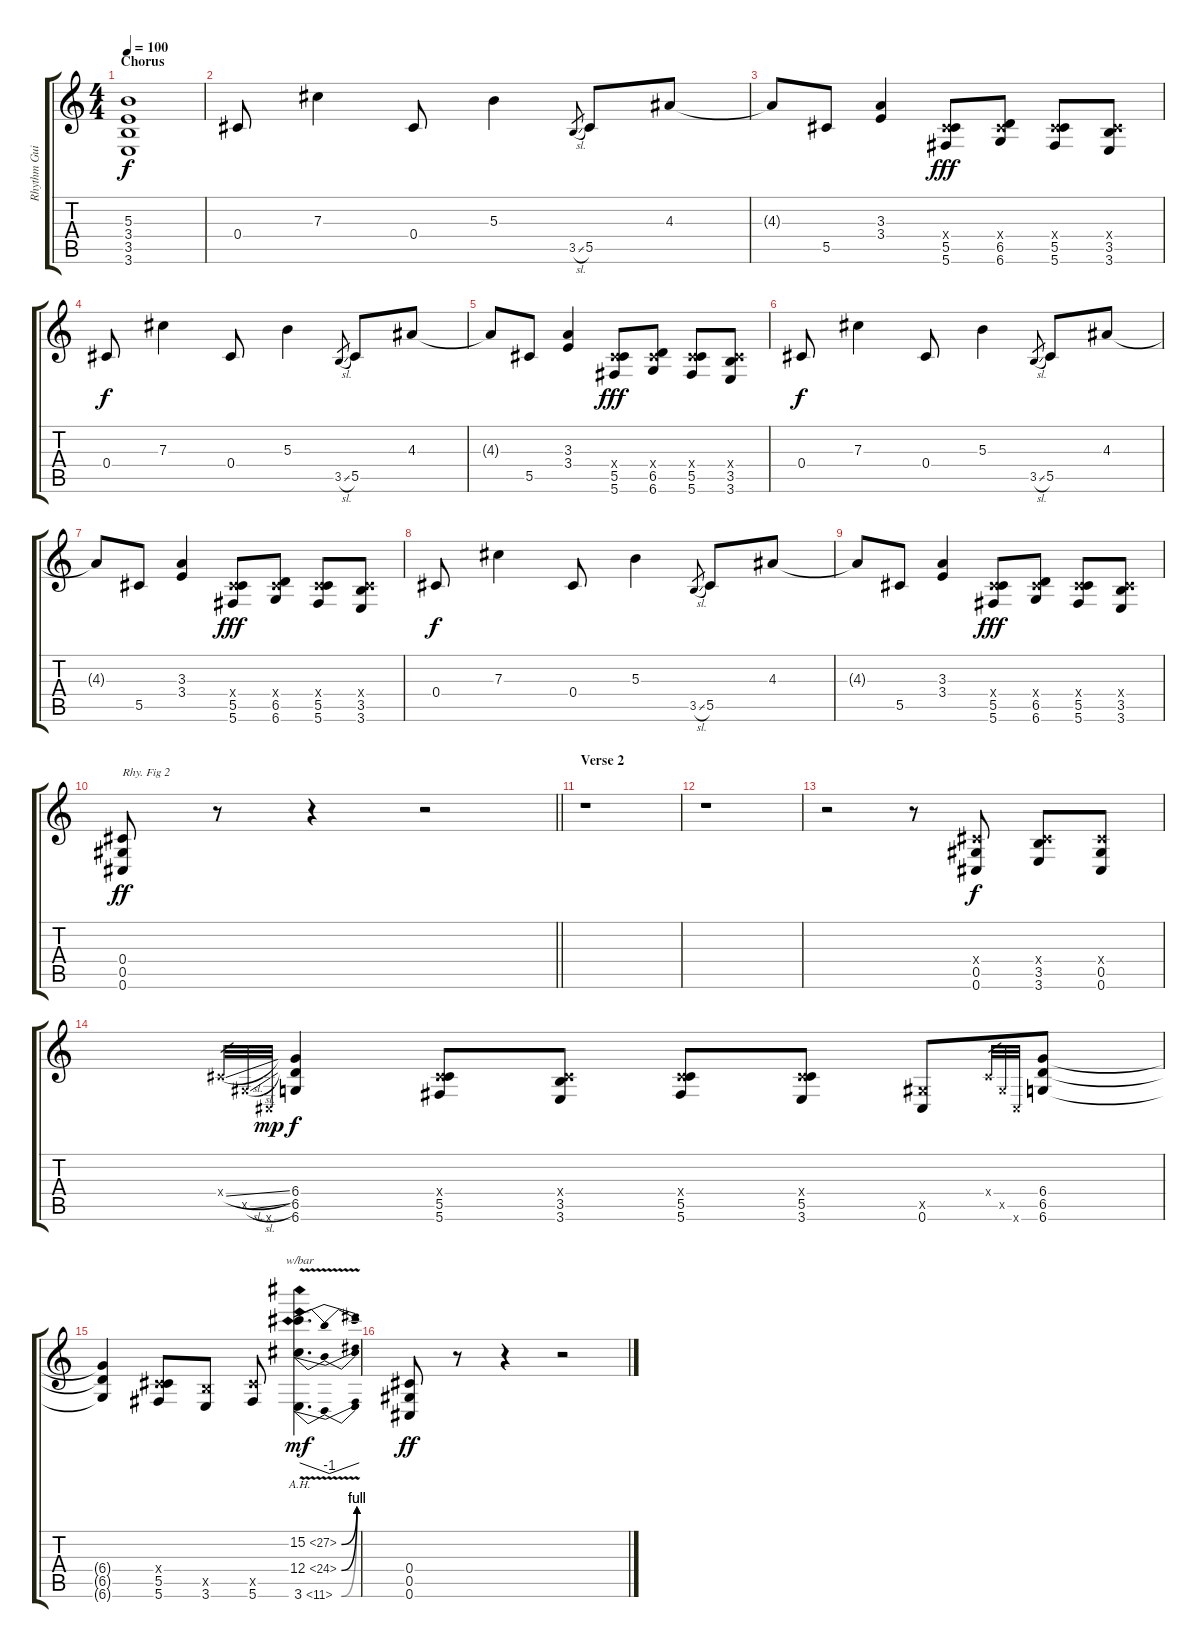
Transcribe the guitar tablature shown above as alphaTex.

\track ("Rhythm Guitar 2" "Rhythm Gui") {instrument distortionguitar}
\staff {score tabs}
\tuning (Eb4 Bb3 Gb3 Db3 Ab2 Db2) {hide}
\ts (4 4)
\section ("" "Chorus")
\tempo 100
\clef g2
\ks c
(5.3 3.4 3.5 3.6).1{dy f} |
0.4.8 7.3.4 0.4.8 5.3.4 3.5{sl}.8{gr} 5.5.8 4.3.8 |
4.3{t}.8 5.5.8 (3.3 3.4).4 (0.4{x} 5.5 5.6).8{dy fff} (0.4{x} 6.5 6.6).8 (0.4{x} 5.5 5.6).8 (0.4{x} 3.5 3.6).8 |
0.4.8{dy f} 7.3.4 0.4.8 5.3.4 3.5{sl}.8{gr} 5.5.8 4.3.8 |
4.3{t}.8 5.5.8 (3.3 3.4).4 (0.4{x} 5.5 5.6).8{dy fff} (0.4{x} 6.5 6.6).8 (0.4{x} 5.5 5.6).8 (0.4{x} 3.5 3.6).8 |
0.4.8{dy f} 7.3.4 0.4.8 5.3.4 3.5{sl}.8{gr} 5.5.8 4.3.8 |
4.3{t}.8 5.5.8 (3.3 3.4).4 (0.4{x} 5.5 5.6).8{dy fff} (0.4{x} 6.5 6.6).8 (0.4{x} 5.5 5.6).8 (0.4{x} 3.5 3.6).8 |
0.4.8{dy f} 7.3.4 0.4.8 5.3.4 3.5{sl}.8{gr} 5.5.8 4.3.8 |
4.3{t}.8 5.5.8 (3.3 3.4).4 (0.4{x} 5.5 5.6).8{dy fff} (0.4{x} 6.5 6.6).8 (0.4{x} 5.5 5.6).8 (0.4{x} 3.5 3.6).8 |
\barLineRight lightlight
(0.4 0.5 0.6).8{txt "Rhy. Fig 2" dy ff} r.8 r.4 r.2 |
\section ("" "Verse 2")
r.1 |
r.1 |
r.2 r.8 (0.4{x} 0.5 0.6).8{dy f} (0.4{x} 3.5 3.6).8 (0.4{x} 0.5 0.6).8 |
0.4{sl x}.32{gr} 0.5{sl x}.32{gr} 0.6{x}.32{gr dy mp} (6.4 6.5 6.6).4{dy f} (0.4{x} 5.5 5.6).8 (0.4{x} 3.5 3.6).8 (0.4{x} 5.5 5.6).8 (0.4{x} 5.5 3.6).8 (0.5{x} 0.6).8 0.4{x}.32{gr} 0.5{x}.32{gr} 0.6{x}.32{gr} (6.4 6.5 6.6).8 |
(6.4{t} 6.5{t} 6.6{t}).4 (0.4{x} 5.5 5.6).8 (3.5{x} 3.6).8 (5.5{x} 5.6).8 (15.2{be (bend 0 0 60 4) ah 12 v} 12.4{be (bend 0 0 60 4) ah 12 v} 3.6{be (bend 0 0 60 4) ah 8 v}).4{d tbe (dip default 0 0 30 -4 60 0) dy mf} |
(0.4 0.5 0.6).8{dy ff} r.8 r.4 r.2
